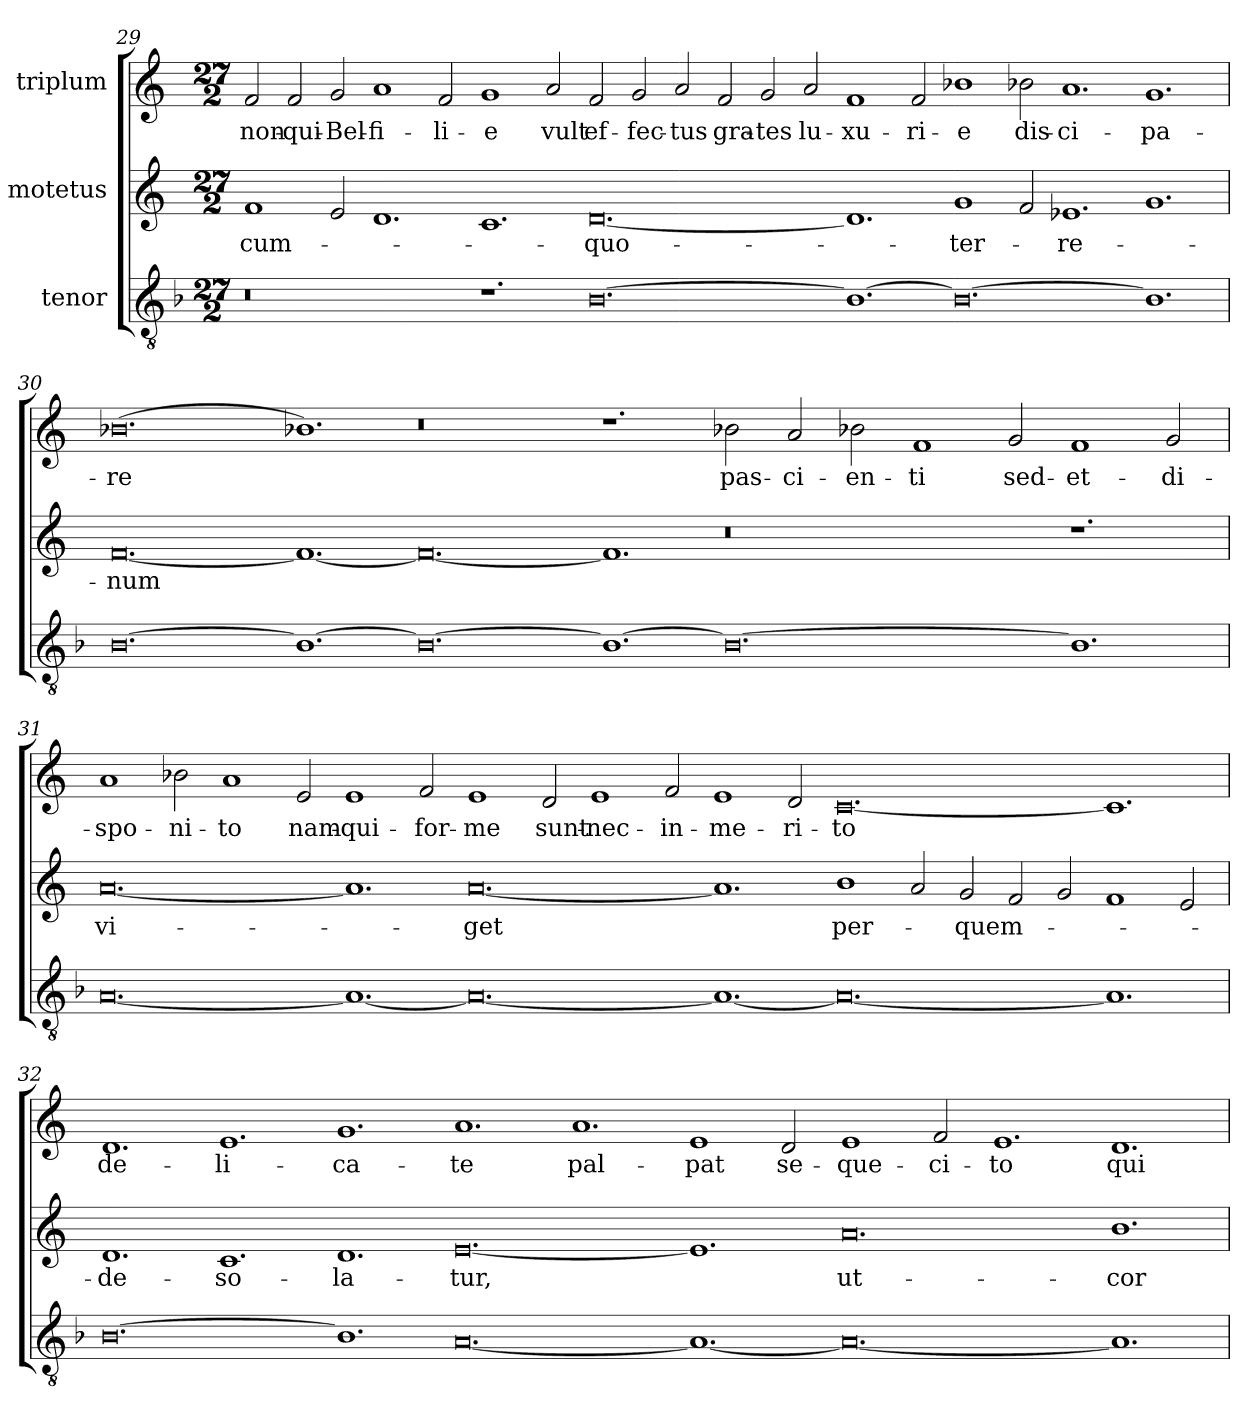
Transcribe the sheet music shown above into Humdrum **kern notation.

**kern	**kern	**text	**kern	**text
*part3	*part2	*part2	*part1	*part1
*staff3	*staff2	*staff2	*staff1	*staff1
*I"tenor	*I"motetus	*	*I"triplum	*
*clefGv2	*clefG2	*	*clefG2	*
*k[b-]	*k[]	*	*k[]	*
*F:	*C:	*	*C:	*
*M27/2	*M27/2	*	*M27/2	*
=29	=29	=29	=29	=29
0.r	1f/	cum-	2f/	non-
.	.	.	2f/	qui-
.	2e/	.	2g/	Bel-
.	1.d/	.	1a/	fi-
.	.	.	2f/	-li-
1.r	1.c/	.	1g/	-e
.	.	.	2a/	vult-
[0.B-\	[0.d/	quo-	2f/	ef-
.	.	.	2g/	-fec-
.	.	.	2a/	-tus
.	.	.	2f/	gra-
.	.	.	2g/	-tes
.	.	.	2a/	lu-
1.B-\_	1.d/]	.	1f/	-xu-
.	.	.	2f/	-ri-
0.B-\_	1g/	ter-	1b-X\	-e
.	2f/	.	2b-X\	dis-
.	1.e-X/	-re-	1.a/	-ci-
1.B-\]	1.g/	.	1.g/	-pa-
!!LO:PB:g=z
=30	=30	=30	=30	=30
[0.B-\	[0.f/	-num	[0.b-X\	-re
1.B-\_	1.f/_	.	1.b-X\]	.
0.B-\_	0.f/_	.	0.r	.
1.B-\_	1.f/]	.	1.r	.
0.B-\_	0.r	.	2b-X\	pas-
.	.	.	2a/	-ci-
.	.	.	2b-X\	-en-
.	.	.	1f/	-ti
.	.	.	2g/	sed-
1.B-\]	1.r	.	1f/	et-
.	.	.	2g/	di-
=31	=31	=31	=31	=31
[0.A/	[0.a/	vi-	1a/	-spo-
.	.	.	2b-X\	-ni-
.	.	.	1a/	-to
.	.	.	2e/	nam-
1.A/_	1.a/]	.	1e/	qui-
.	.	.	2f/	for-
0.A/_	[0.a/	-get	1e/	-me
.	.	.	2d/	sunt-
.	.	.	1e/	nec-
.	.	.	2f/	in-
1.A/_	1.a/]	.	1e/	me-
.	.	.	2d/	-ri-
0.A/_	1b\	per-	[0.c/	-to
.	2a/	.	.	.
.	2g/	quem-	.	.
.	2f/	.	.	.
.	2g/	.	.	.
1.A/]	1f/	.	1.c/]	.
.	2e/	.	.	.
=32	=32	=32	=32	=32
[0.B-\	1.d/	de-	1.d/	de-
.	1.c/	-so-	1.e/	-li-
1.B-\]	1.d/	-la-	1.g/	-ca-
[0.A/	[0.e/	-tur,	1.a/	-te
.	.	.	1.a/	pal-
1.A/_	1.e/]	.	1e/	-pat
.	.	.	2d/	se-
0.A/_	0.a/	ut-	1e/	que-
.	.	.	2f/	ci-
.	.	.	1.e/	-to
1.A/]	1.b\	cor-	1.d/	qui-
=	=	=	=	=
*-	*-	*-	*-	*-
